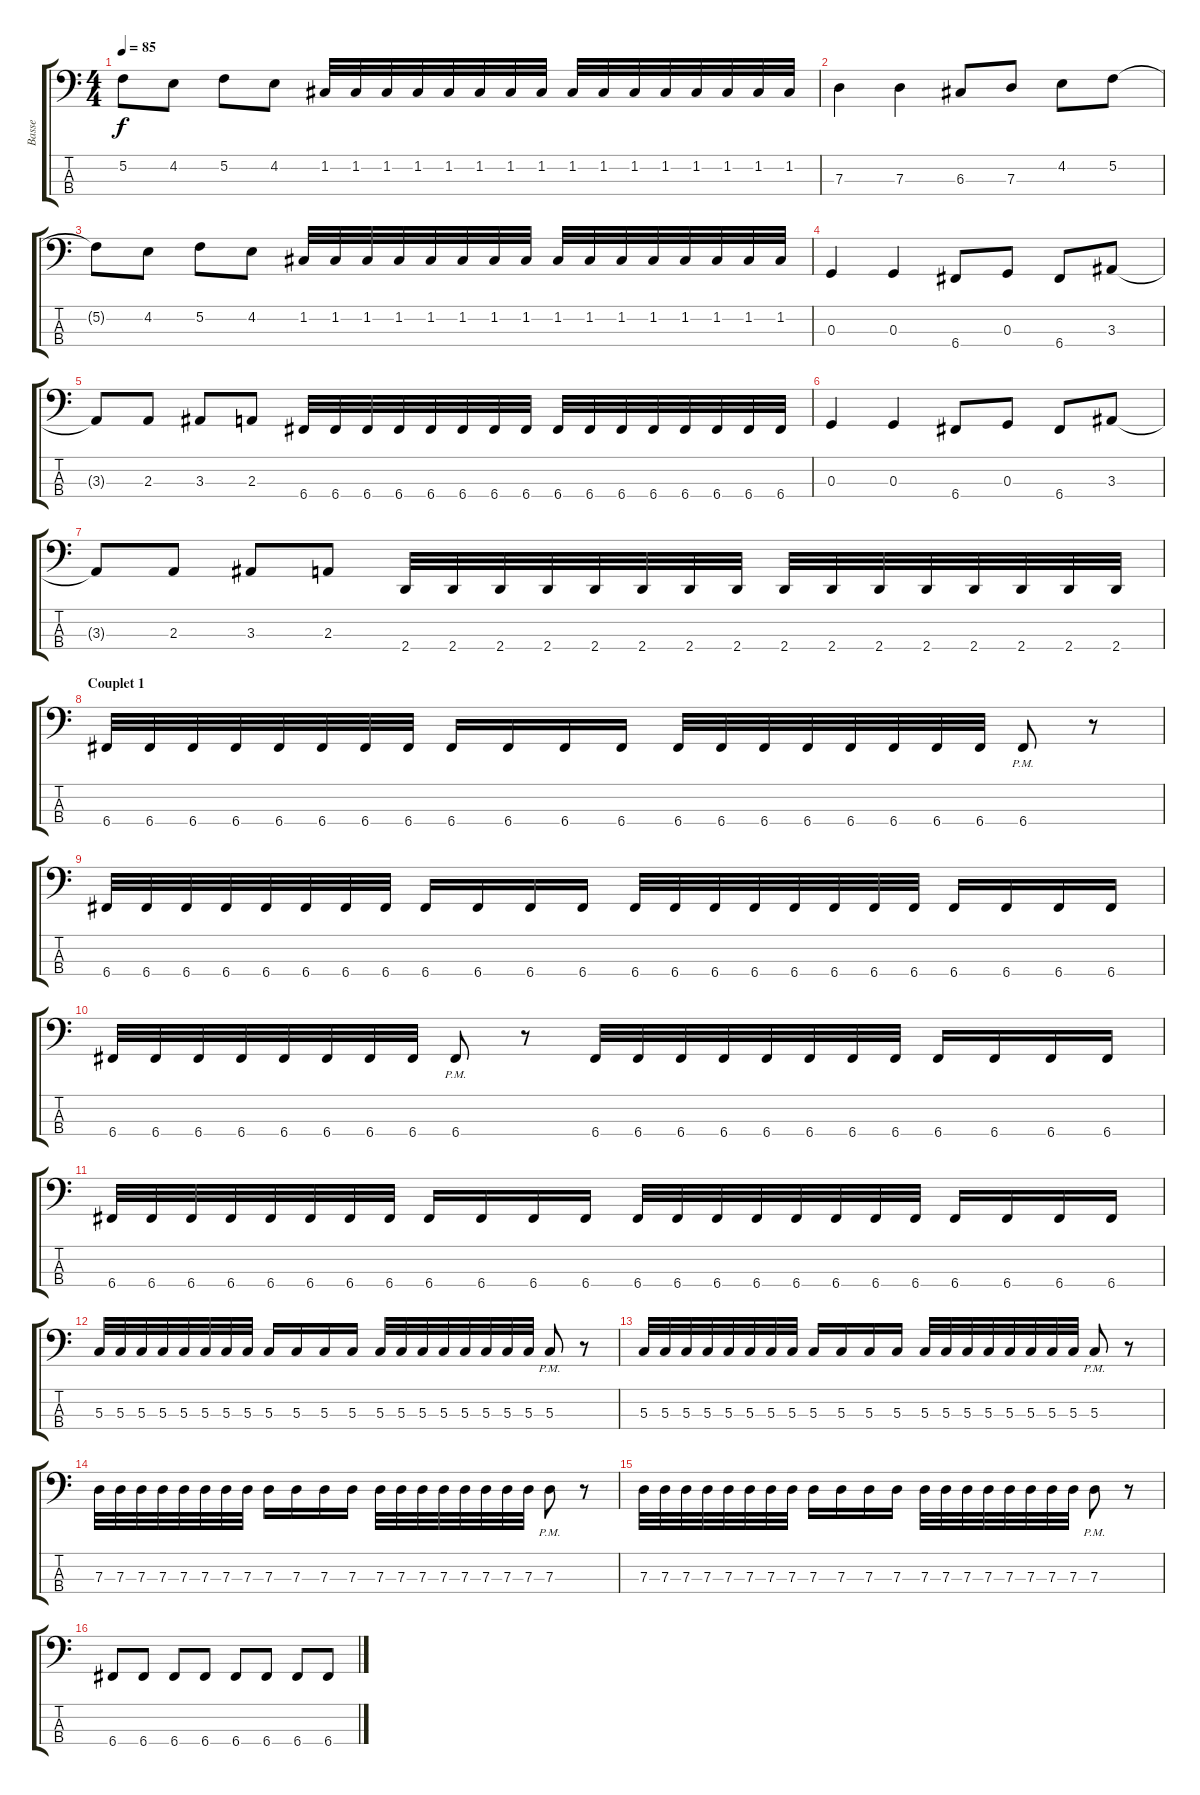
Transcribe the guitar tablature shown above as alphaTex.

\track ("Basse" "Basse") {instrument electricbassfinger}
\staff {score tabs}
\tuning (F2 C2 G1 C1) {hide}
\ts (4 4)
\tempo 85
\clef f4
\ks c
5.2{t}.8{dy f} 4.2.8 5.2.8 4.2.8 1.2.32 1.2.32 1.2.32 1.2.32 1.2.32 1.2.32 1.2.32 1.2.32 1.2.32 1.2.32 1.2.32 1.2.32 1.2.32 1.2.32 1.2.32 1.2.32 |
7.3.4 7.3.4 6.3.8 7.3.8 4.2.8 5.2.8 |
5.2{t}.8 4.2.8 5.2.8 4.2.8 1.2.32 1.2.32 1.2.32 1.2.32 1.2.32 1.2.32 1.2.32 1.2.32 1.2.32 1.2.32 1.2.32 1.2.32 1.2.32 1.2.32 1.2.32 1.2.32 |
0.3.4 0.3.4 6.4.8 0.3.8 6.4.8 3.3.8 |
3.3{t}.8 2.3.8 3.3.8 2.3.8 6.4.32 6.4.32 6.4.32 6.4.32 6.4.32 6.4.32 6.4.32 6.4.32 6.4.32 6.4.32 6.4.32 6.4.32 6.4.32 6.4.32 6.4.32 6.4.32 |
0.3.4 0.3.4 6.4.8 0.3.8 6.4.8 3.3.8 |
3.3{t}.8 2.3.8 3.3.8 2.3.8 2.4.32 2.4.32 2.4.32 2.4.32 2.4.32 2.4.32 2.4.32 2.4.32 2.4.32 2.4.32 2.4.32 2.4.32 2.4.32 2.4.32 2.4.32 2.4.32 |
\section ("" "Couplet 1")
6.4.32 6.4.32 6.4.32 6.4.32 6.4.32 6.4.32 6.4.32 6.4.32 6.4.16 6.4.16 6.4.16 6.4.16 6.4.32 6.4.32 6.4.32 6.4.32 6.4.32 6.4.32 6.4.32 6.4.32 6.4{pm}.8 r.8 |
6.4.32 6.4.32 6.4.32 6.4.32 6.4.32 6.4.32 6.4.32 6.4.32 6.4.16 6.4.16 6.4.16 6.4.16 6.4.32 6.4.32 6.4.32 6.4.32 6.4.32 6.4.32 6.4.32 6.4.32 6.4.16 6.4.16 6.4.16 6.4.16 |
6.4.32 6.4.32 6.4.32 6.4.32 6.4.32 6.4.32 6.4.32 6.4.32 6.4{pm}.8 r.8 6.4.32 6.4.32 6.4.32 6.4.32 6.4.32 6.4.32 6.4.32 6.4.32 6.4.16 6.4.16 6.4.16 6.4.16 |
6.4.32 6.4.32 6.4.32 6.4.32 6.4.32 6.4.32 6.4.32 6.4.32 6.4.16 6.4.16 6.4.16 6.4.16 6.4.32 6.4.32 6.4.32 6.4.32 6.4.32 6.4.32 6.4.32 6.4.32 6.4.16 6.4.16 6.4.16 6.4.16 |
5.3.32 5.3.32 5.3.32 5.3.32 5.3.32 5.3.32 5.3.32 5.3.32 5.3.16 5.3.16 5.3.16 5.3.16 5.3.32 5.3.32 5.3.32 5.3.32 5.3.32 5.3.32 5.3.32 5.3.32 5.3{pm}.8 r.8 |
5.3.32 5.3.32 5.3.32 5.3.32 5.3.32 5.3.32 5.3.32 5.3.32 5.3.16 5.3.16 5.3.16 5.3.16 5.3.32 5.3.32 5.3.32 5.3.32 5.3.32 5.3.32 5.3.32 5.3.32 5.3{pm}.8 r.8 |
7.3.32 7.3.32 7.3.32 7.3.32 7.3.32 7.3.32 7.3.32 7.3.32 7.3.16 7.3.16 7.3.16 7.3.16 7.3.32 7.3.32 7.3.32 7.3.32 7.3.32 7.3.32 7.3.32 7.3.32 7.3{pm}.8 r.8 |
7.3.32 7.3.32 7.3.32 7.3.32 7.3.32 7.3.32 7.3.32 7.3.32 7.3.16 7.3.16 7.3.16 7.3.16 7.3.32 7.3.32 7.3.32 7.3.32 7.3.32 7.3.32 7.3.32 7.3.32 7.3{pm}.8 r.8 |
6.4.8 6.4.8 6.4.8 6.4.8 6.4.8 6.4.8 6.4.8 6.4.8
